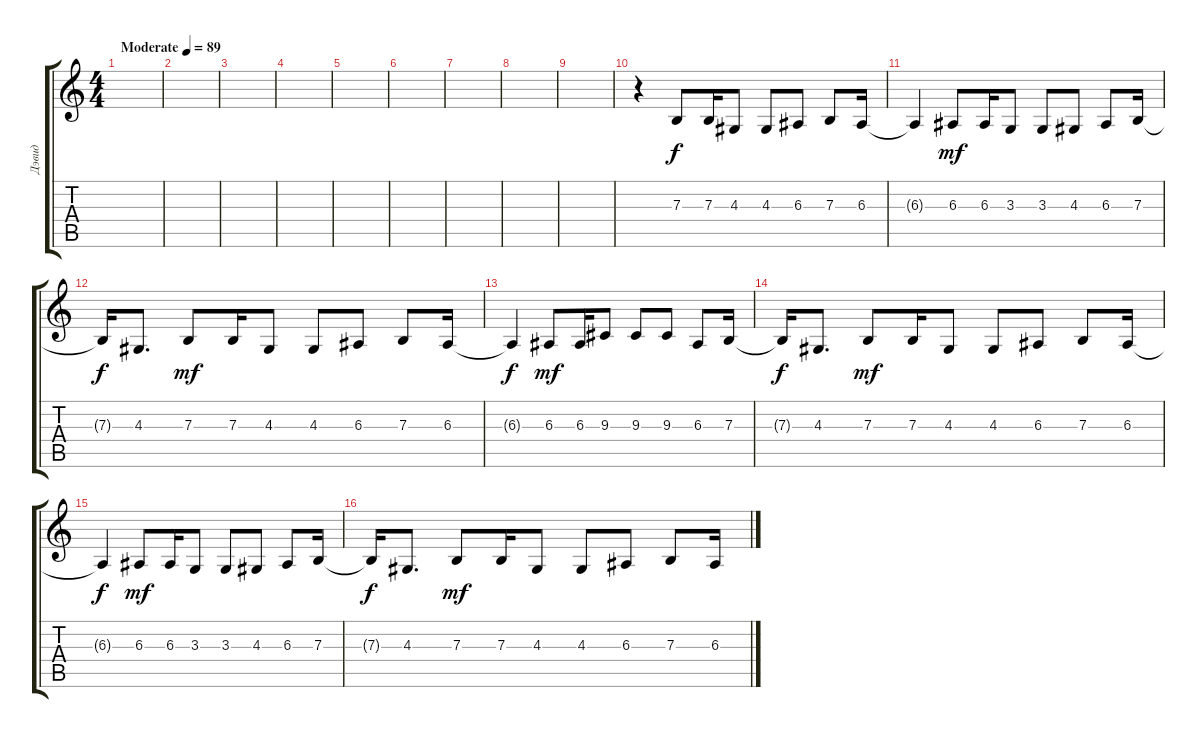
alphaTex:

\track ("Дэвид" "Дэвид") {instrument pad3polysynth}
\staff {score tabs}
\tuning (Db4 Ab3 E3 B2 Gb2 B1) {hide}
\ts (4 4)
\tempo (89 "Moderate")
\clef g2
\ks c
|
|
|
|
|
|
|
|
|
r.4 7.3.8 7.3.16 4.3.8 4.3.8 6.3.8 7.3.8 6.3.16 |
6.3{t}.4{dy f} 6.3.8{dy mf} 6.3.16 3.3.8 3.3.8 4.3.8 6.3.8 7.3.16 |
7.3{t}.16{dy f} 4.3.8{d} 7.3.8{dy mf} 7.3.16 4.3.8 4.3.8 6.3.8 7.3.8 6.3.16 |
6.3{t}.4{dy f} 6.3.8{dy mf} 6.3.16 9.3.8 9.3.8 9.3.8 6.3.8 7.3.16 |
7.3{t}.16{dy f} 4.3.8{d} 7.3.8{dy mf} 7.3.16 4.3.8 4.3.8 6.3.8 7.3.8 6.3.16 |
6.3{t}.4{dy f} 6.3.8{dy mf} 6.3.16 3.3.8 3.3.8 4.3.8 6.3.8 7.3.16 |
7.3{t}.16{dy f} 4.3.8{d} 7.3.8{dy mf} 7.3.16 4.3.8 4.3.8 6.3.8 7.3.8 6.3.16
